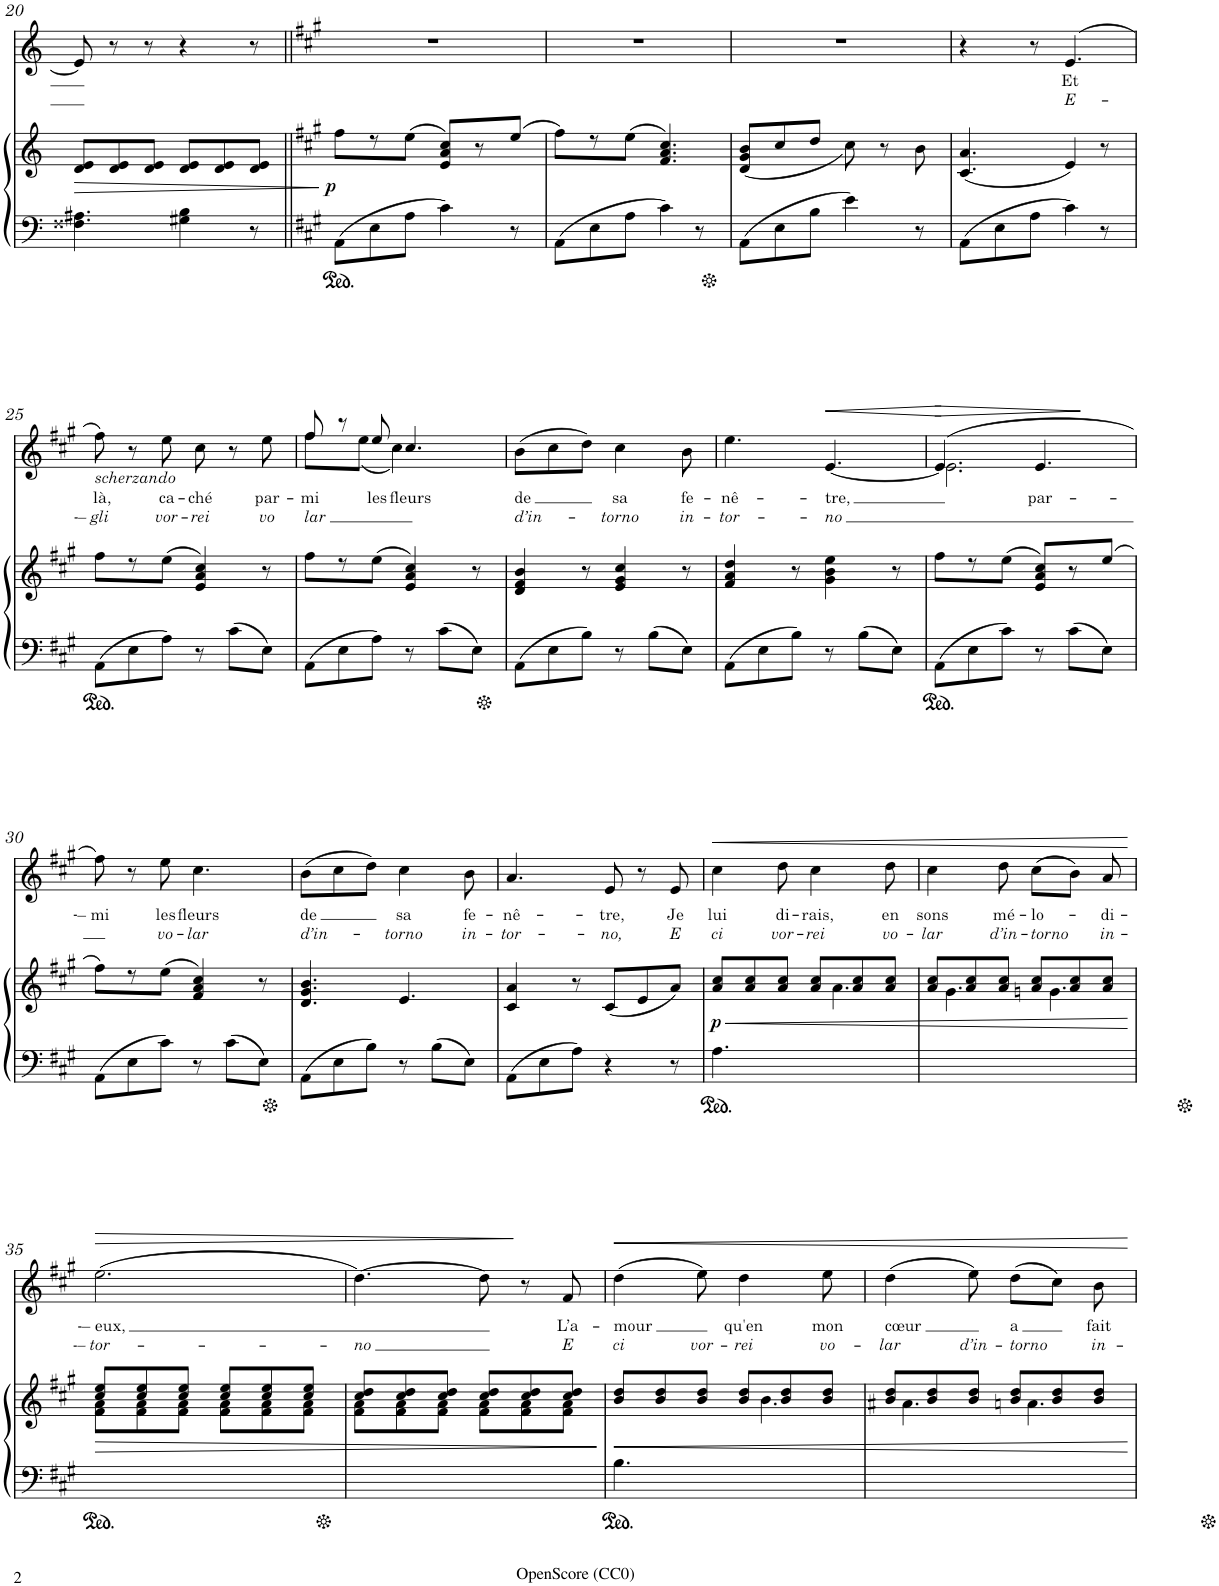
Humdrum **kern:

**kern	**kern	**dynam	**kern	**text	**text	**dynam
*part2	*part2	*part2	*part1	*part1	*part1	*part1
*staff3	*staff2	*staff2/3	*staff1	*staff1	*staff1	*staff1
*I"Piano	*	*	*I"Chant Voice	*	*	*
*I'Pno	*	*	*	*	*	*
!!LO:PB:g=z
*clefF4	*clefG2	*	*clefG2	*	*	*
*k[]	*k[]	*	*k[]	*	*	*
*M6/8	*M6/8	*	*M6/8	*	*	*
=20	=20	=20	=20	=20	=20	=20
!	!	!LO:HP:b	!	!	!	!
4.F##X\ 4.A#X\	8d/ 8e/L	>	8e/]	.	.	.
.	8d/ 8e/	.	8r	.	.	.
.	8d/ 8e/J	.	8r	.	.	.
4G#X\ 4B\	8d/ 8e/L	.	4r	.	.	.
.	8d/ 8e/	.	.	.	.	.
8r	8d/ 8e/J	.	8r	.	.	.
.	.	]	.	.	.	.
=21||	=21||	=21||	=21||	=21||	=21||	=21||
*k[f#c#g#]	*k[f#c#g#]	*	*k[f#c#g#]	*	*	*
!	!	!LO:DY:b	!	!	!	!
8AA\L	8ff#\L	p	2.r	.	.	.
8E\	8r	.	.	.	.	.
8A\J	(8ee\J	.	.	.	.	.
4c#\	8e/ 8a/ 8cc#/L)	.	.	.	.	.
.	8r	.	.	.	.	.
8r	(>8ee/J	.	.	.	.	.
=22	=22	=22	=22	=22	=22	=22
8AA\L	8ff#\L)	.	2.r	.	.	.
8E\	8r	.	.	.	.	.
8A\J	(8ee\J	.	.	.	.	.
4c#\	4.f#/ 4.a/ 4.cc#/)	.	.	.	.	.
8r	.	.	.	.	.	.
=23	=23	=23	=23	=23	=23	=23
8AA\L	(<8d/ 8g#/ 8b/L	.	2.r	.	.	.
8E\	8cc#/	.	.	.	.	.
8B\J	8dd/J	.	.	.	.	.
4e\	8cc#\)	.	.	.	.	.
.	8r	.	.	.	.	.
8r	8b\	.	.	.	.	.
=24	=24	=24	=24	=24	=24	=24
8AA\L	(4.c#/ 4.a/	.	4r	.	.	.
8E\	.	.	.	.	.	.
8A\J	.	.	8r	.	.	.
!	!	!	!	!LO:LY:b	!LO:LY:b	!
4c#\	4e/)	.	(>4.e/	Et	E-	.
8r	8r	.	.	.	.	.
!!LO:LB:g=z
=25	=25	=25	=25	=25	=25	=25
!	!	!	!LO:TX:b:i:t=scherzando	!	!	!
!	!	!	!	!LO:LY:b	!LO:LY:b	!
8AA\L	8ff#\L	.	8ff#\)	là,	-– gli	.
8E\	8r	.	8r	.	.	.
!	!	!	!	!LO:LY:b	!LO:LY:b	!
8A\J	(8ee\J	.	8ee\	ca-	vor-	.
!	!	!	!	!LO:LY:b	!LO:LY:b	!
8r	4e/ 4a/ 4cc#/)	.	8cc#\	-ché	-rei	.
8c#\L	.	.	8r	.	.	.
!	!	!	!	!LO:LY:b	!LO:LY:b	!
8E\J	8r	.	8ee\	par-	vo-	.
=26	=26	=26	=26	=26	=26	=26
!	!	!	!	!LO:LY:b	!	!
*	*	*	*^	*	*	*
*	*	*	*	*^	*	*	*
!	!	!	!	!	!	!	!LO:LY:b	!
8AA\L	8ff#\L	.	8ff#/	8ff#\L	4ff#	.	lar	.
!	!	!	!	!	!	!	!LO:LY:b	!
8E\	8r	.	8r	8ryy	.	.	.	.
!	!	!	!	!	!	!LO:LY:b	!	!
8A\J	(8ee\J	.	8ee/	(8ee\J	8ee	les	.	.
!	!	!	!	!	!	!LO:LY:b	!	!
8r	4e/ 4a/ 4cc#/)	.	4.cc#/	4.cc#\)	4.cc#	fleurs	.	.
8c#\L	.	.	.	.	.	.	.	.
8E\J	8r	.	.	.	.	.	.	.
*	*	*	*v	*v	*v	*	*	*
=27	=27	=27	=27	=27	=27	=27
!	!	!	!	!LO:LY:b	!LO:LY:b	!
8AA\L	4d/ 4f#/ 4b/	.	(8b\L	de	d’in-	.
8E\	.	.	8cc#\	.	.	.
8B\J	8r	.	8dd\J)	.	.	.
!	!	!	!	!LO:LY:b	!LO:LY:b	!
8r	4e/ 4g#/ 4cc#/	.	4cc#\	sa	-torno	.
8B\L	.	.	.	.	.	.
!	!	!	!	!LO:LY:b	!LO:LY:b	!
8E\J	8r	.	8b\	fe-	in-	.
=28	=28	=28	=28	=28	=28	=28
!	!	!	!	!LO:LY:b	!LO:LY:b	!
8AA\L	4f#/ 4a/ 4dd/	.	4.ee\	-nê-	-tor-	.
8E\	.	.	.	.	.	.
8B\J	8r	.	.	.	.	.
!	!	!	!	!LO:LY:b	!LO:LY:b	!LO:HP:b
8r	4g#\ 4b\ 4ee\	.	[<4.e/	-tre,	-no	<
8B\L	.	.	.	.	.	.
8E\J	8r	.	.	.	.	.
.	.	.	.	.	.	[
=29	=29	=29	=29	=29	=29	=29
!	!	!	!	!	!	!LO:HP:b
*	*	*	*^	*	*	*
8AA\L	8ff#\L	.	(4.e/]	2.e\	.	.	>
8E\	8r	.	.	.	.	.	.
8c#\J	(8ee\J	.	.	.	.	.	.
!	!	!	!	!	!LO:LY:b	!	!
8r	8e/ 8a/ 8cc#/L)	.	4.e/	.	par-	.	.
8c#\L	8r	.	.	.	.	.	.
8E\J	(8ee/J	.	.	.	.	.	.
*	*	*	*v	*v	*	*	*
.	.	.	.	.	.	]
!!LO:LB:g=z
=30	=30	=30	=30	=30	=30	=30
!	!	!	!	!LO:LY:b	!	!
8AA\L	8ff#\L)	.	8ff#\)	-– mi	.	.
8E\	8r	.	8r	.	.	.
!	!	!	!	!LO:LY:b	!LO:LY:b	!
8c#\J	(8ee\J	.	8ee\	les	vo-	.
!	!	!	!	!LO:LY:b	!LO:LY:b	!
8r	4f#/ 4a/ 4cc#/)	.	4.cc#\	fleurs	-lar	.
8c#\L	.	.	.	.	.	.
8E\J	8r	.	.	.	.	.
=31	=31	=31	=31	=31	=31	=31
!	!	!	!	!LO:LY:b	!LO:LY:b	!
8AA\L	4.d/ 4.g#/ 4.b/	.	(8b\L	de	d’in-	.
8E\	.	.	8cc#\	.	.	.
8B\J	.	.	8dd\J)	.	.	.
!	!	!	!	!LO:LY:b	!LO:LY:b	!
8r	4.e/	.	4cc#\	sa	-torno	.
8B\L	.	.	.	.	.	.
!	!	!	!	!LO:LY:b	!LO:LY:b	!
8E\J	.	.	8b\	fe-	in-	.
=32	=32	=32	=32	=32	=32	=32
!	!	!	!	!LO:LY:b	!LO:LY:b	!
8AA\L	4c#/ 4a/	.	4.a/	-nê-	-tor-	.
8E\	.	.	.	.	.	.
8A\J	8r	.	.	.	.	.
!	!	!	!	!LO:LY:b	!LO:LY:b	!
4r	(8c#/L	.	8e/	-tre,	-no,	.
.	8e/	.	8r	.	.	.
!	!	!	!	!LO:LY:b	!LO:LY:b	!
8r	8a/J)	.	8e/	Je	E	.
=33	=33	=33	=33	=33	=33	=33
*ped	*	*	*	*	*	*
!	!	!LO:HP:b	!	!LO:LY:b	!LO:LY:b	!LO:HP:b
*	*^	*	*	*	*	*
!	!	!	!LO:DY:n=1:b	!	!	!	!
4.A\	8a/ 8cc#/L	4.ryy	< p	4cc#\	lui	ci	<
.	8a/ 8cc#/	.	.	.	.	.	.
!	!	!	!	!	!LO:LY:b	!LO:LY:b	!
.	8a/ 8cc#/J	.	.	8dd\	di-	vor-	.
!	!	!	!	!	!LO:LY:b	!LO:LY:b	!
4.ryy	8a/ 8cc#/L	4.a\	.	4cc#\	-rais,	-rei	.
.	8a/ 8cc#/	.	.	.	.	.	.
!	!	!	!	!	!LO:LY:b	!LO:LY:b	!
.	8a/ 8cc#/J	.	.	8dd\	en	vo-	.
=34	=34	=34	=34	=34	=34	=34	=34
!	!	!	!	!	!LO:LY:b	!LO:LY:b	!
2.ryy	8a/ 8cc#/L	4.g#\	.	4cc#\	sons	-lar	.
.	8a/ 8cc#/	.	.	.	.	.	.
!	!	!	!	!	!LO:LY:b	!LO:LY:b	!
.	8a/ 8cc#/J	.	.	8dd\	mé-	d’in-	.
!	!	!	!	!	!LO:LY:b	!LO:LY:b	!
.	8a/ 8cc#/L	4.gn\	.	(8cc#\L	-lo-	-torno	.
.	8a/ 8cc#/	.	.	8b\J)	.	.	.
!	!	!	!	!	!LO:LY:b	!LO:LY:b	!
.	8a/ 8cc#/J	.	.	8a/	-di-	in-	.
*	*v	*v	*	*	*	*	*
.	.	[	.	.	.	[
!!LO:LB:g=z
=35	=35	=35	=35	=35	=35	=35
*	*Xped	*	*	*	*	*
!	!	!LO:HP:b	!	!	!	!
*	*^	*	*	*	*	*
*	*ped	*	*	*	*	*	*
!	!	!	!	!	!LO:LY:b	!LO:LY:b	!LO:HP:b
2.ryy	8cc#/ 8ee/L	8f#\ 8a\L	>	(2.ee\	-– eux,	-– tor-	>
.	8cc#/ 8ee/	8f#\ 8a\	.	.	.	.	.
.	8cc#/ 8ee/J	8f#\ 8a\J	.	.	.	.	.
.	8cc#/ 8ee/L	8f#\ 8a\L	.	.	.	.	.
.	8cc#/ 8ee/	8f#\ 8a\	.	.	.	.	.
.	8cc#/ 8ee/J	8f#\ 8a\J	.	.	.	.	.
=36	=36	=36	=36	=36	=36	=36	=36
*	*Xped	*	*	*	*	*	*
!	!	!	!	!	!	!LO:LY:b	!
2.ryy	8cc#/ 8dd/L	8f#\ 8a\L	.	[4.dd\)	.	-no	.
.	8cc#/ 8dd/	8f#\ 8a\	.	.	.	.	.
.	8cc#/ 8dd/J	8f#\ 8a\J	.	.	.	.	.
.	8cc#/ 8dd/L	8f#\ 8a\L	.	8dd\]	.	.	.
.	8cc#/ 8dd/	8f#\ 8a\	.	8r	.	.	]
!	!	!	!	!	!LO:LY:b	!LO:LY:b	!
.	8cc#/ 8dd/J	8f#\ 8a\J	.	8f#/	L’a-	E	.
*	*v	*v	*	*	*	*	*
.	.	]	.	.	.	.
=37	=37	=37	=37	=37	=37	=37
*ped	*	*	*	*	*	*
!	!	!LO:HP:b	!	!LO:LY:b	!LO:LY:b	!LO:HP:b
*	*^	*	*	*	*	*
4.B\	8b/ 8dd/L	4.ryy	<	(4dd\	-mour	ci	<
.	8b/ 8dd/	.	.	.	.	.	.
!	!	!	!	!	!	!LO:LY:b	!
.	8b/ 8dd/J	.	.	8ee\)	.	vor-	.
!	!	!	!	!	!LO:LY:b	!LO:LY:b	!
4.ryy	8b/ 8dd/L	4.b\	.	4dd\	qu'en	-rei	.
.	8b/ 8dd/	.	.	.	.	.	.
!	!	!	!	!	!LO:LY:b	!LO:LY:b	!
.	8b/ 8dd/J	.	.	8ee\	mon	vo-	.
=38	=38	=38	=38	=38	=38	=38	=38
!	!	!	!	!	!LO:LY:b	!LO:LY:b	!
2.ryy	8b/ 8dd/L	4.a#X\	.	(4dd\	cœur	-lar	.
.	8b/ 8dd/	.	.	.	.	.	.
!	!	!	!	!	!	!LO:LY:b	!
.	8b/ 8dd/J	.	.	8ee\)	.	d’in-	.
!	!	!	!	!	!LO:LY:b	!LO:LY:b	!
.	8b/ 8dd/L	4.an\	.	(8dd\L	a	-torno	.
.	8b/ 8dd/	.	.	8cc#\J)	.	.	.
!	!	!	!	!	!LO:LY:b	!LO:LY:b	!
.	8b/ 8dd/J	.	.	8b\	fait	in-	.
*	*v	*v	*	*	*	*	*
.	.	[	.	.	.	[
*	*Xped	*	*	*	*	*
=	=	=	=	=	=	=
*-	*-	*-	*-	*-	*-	*-
